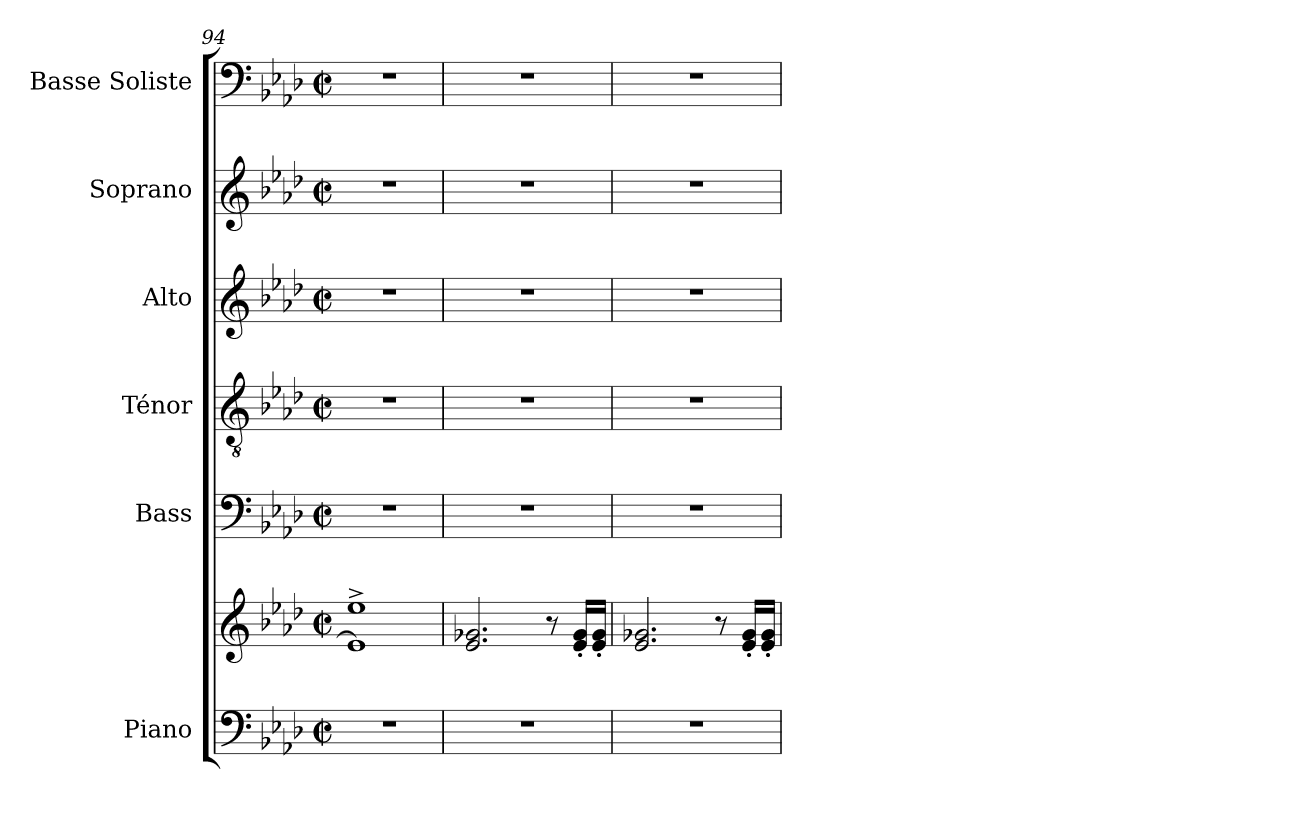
**kern	**kern	**kern	**kern	**kern	**kern	**kern
*part6	*part6	*part5	*part4	*part3	*part2	*part1
*staff7	*staff6	*staff5	*staff4	*staff3	*staff2	*staff1
*I"Piano	*	*I"Bass	*I"Ténor	*I"Alto	*I"Soprano	*I"Basse Soliste
*I'Pia.	*	*I'B.	*I'T.	*I'A.	*I'S.	*I'Basse Soliste
*clefF4	*clefG2	*clefF4	*clefGv2	*clefG2	*clefG2	*clefF4
*k[b-e-a-d-]	*k[b-e-a-d-]	*k[b-e-a-d-]	*k[b-e-a-d-]	*k[b-e-a-d-]	*k[b-e-a-d-]	*k[b-e-a-d-]
*M2/2	*M2/2	*M2/2	*M2/2	*M2/2	*M2/2	*M2/2
*met(c|)	*met(c|)	*met(c|)	*met(c|)	*met(c|)	*met(c|)	*met(c|)
=94	=94	=94	=94	=94	=94	=94
*	*^	*	*	*	*	*
1r	1ee-^	1e-]	1r	1r	1r	1r	1r
*	*v	*v	*	*	*	*	*
=95	=95	=95	=95	=95	=95	=95
1r	2.e-/ 2.g-X/	1r	1r	1r	1r	1r
.	8r	.	.	.	.	.
.	16e-/' 16g-/'LL	.	.	.	.	.
.	16e-/' 16g-/'JJ	.	.	.	.	.
=96	=96	=96	=96	=96	=96	=96
1r	2.e-/ 2.g-X/	1r	1r	1r	1r	1r
.	8r	.	.	.	.	.
.	16e-/' 16g-/'LL	.	.	.	.	.
.	16e-/' 16g-/'JJ	.	.	.	.	.
=	=	=	=	=	=	=
*-	*-	*-	*-	*-	*-	*-
